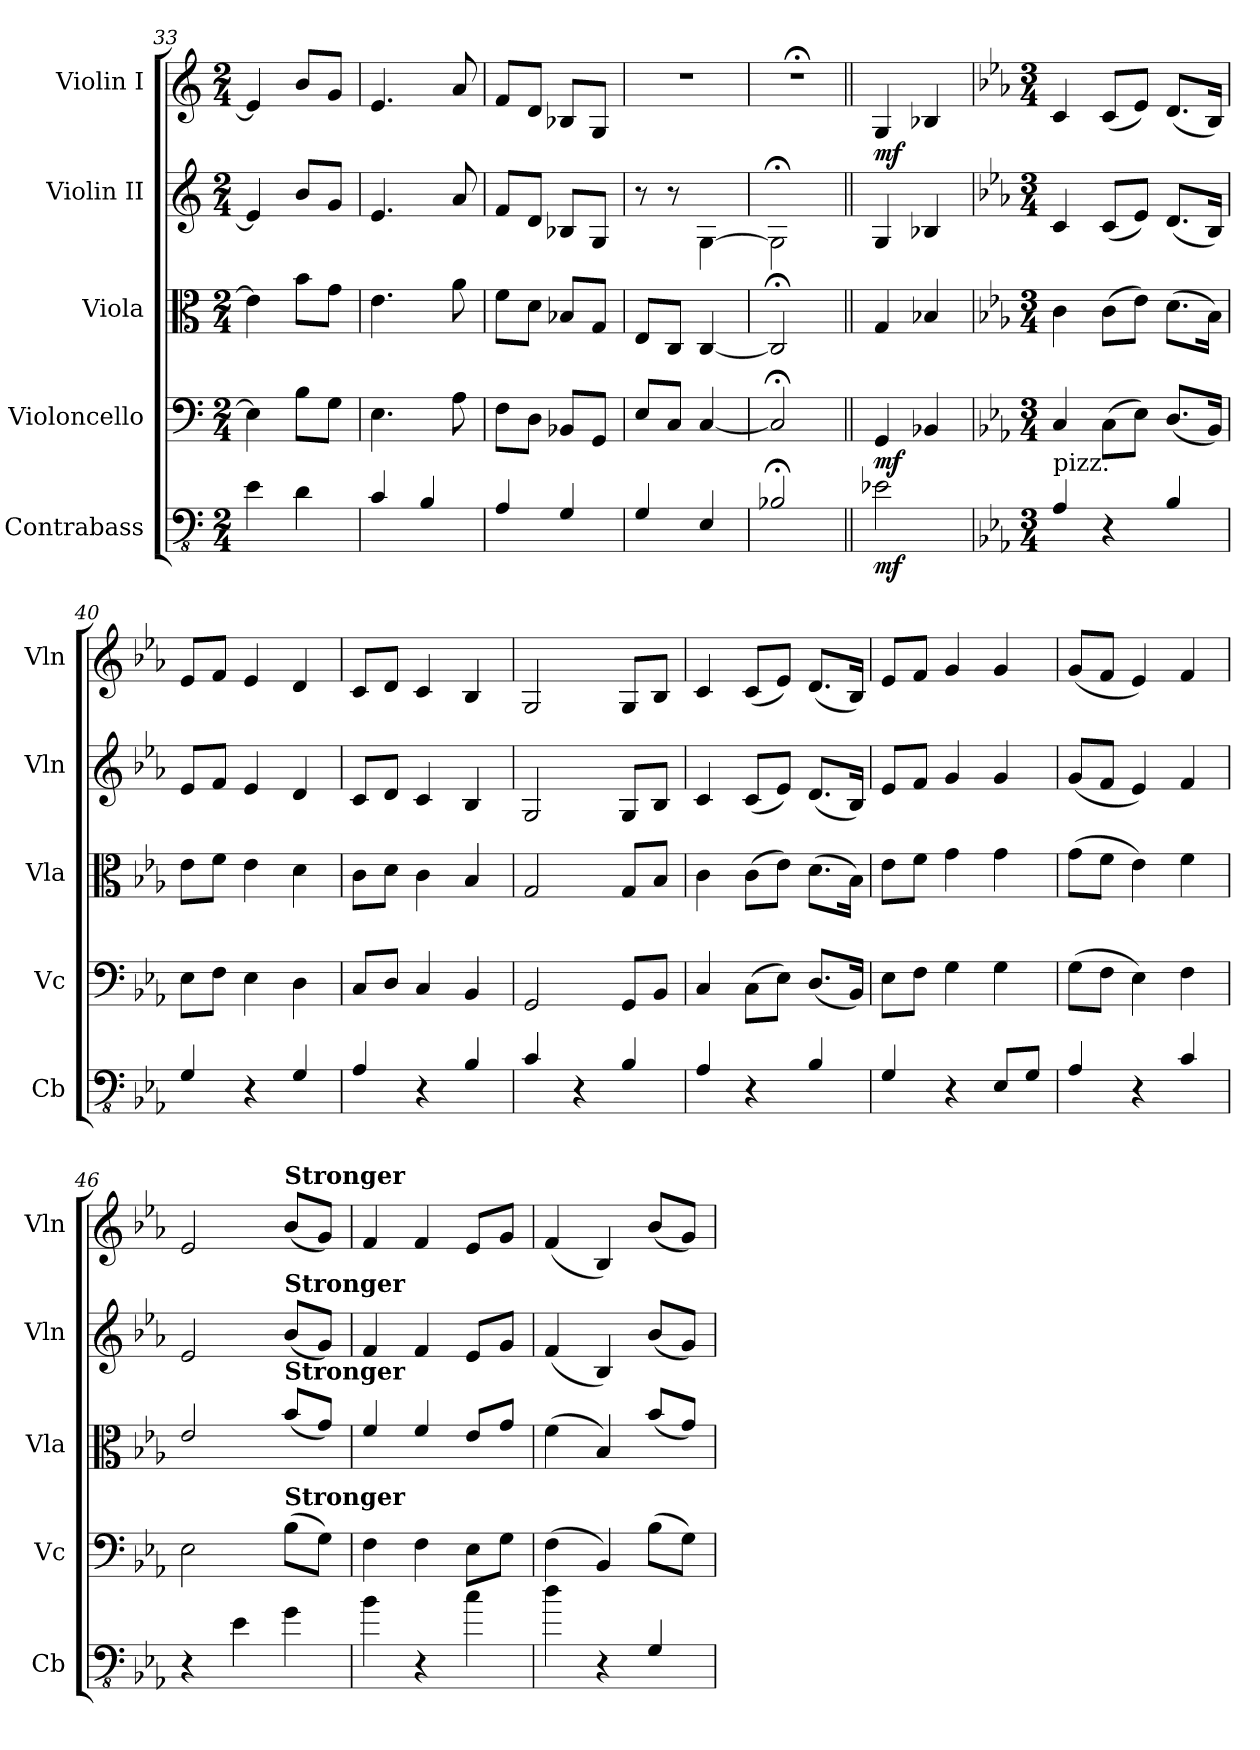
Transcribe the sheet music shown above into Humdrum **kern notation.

**kern	**dynam	**kern	**dynam	**kern	**dynam	**kern	**dynam	**kern
*part5	*part5	*part4	*part4	*part3	*part3	*part2	*part2	*part1
*staff5	*staff5	*staff4	*staff4	*staff3	*staff3	*staff2	*staff2	*staff1
*I"Contrabass	*	*I"Violoncello	*	*I"Viola	*	*I"Violin II	*	*I"Violin I
*I'Cb	*	*I'Vc	*	*I'Vla	*	*I'Vln	*	*I'Vln
*clefFv4	*	*clefF4	*	*clefC3	*	*clefG2	*	*clefG2
*ITrd7c12	*	*	*	*	*	*	*	*
*k[]	*	*k[]	*	*k[]	*	*k[]	*	*k[]
*M2/4	*	*M2/4	*	*M2/4	*	*M2/4	*	*M2/4
=33	=33	=33	=33	=33	=33	=33	=33	=33
4EE\	.	4E\]	.	4e\]	.	4e/]	.	4e/]
4DD\	.	8B\L	.	8b\L	.	8b/L	.	8b/L
.	.	8G\J	.	8g\J	.	8g/J	.	8g/J
=34	=34	=34	=34	=34	=34	=34	=34	=34
4CC/	.	4.E\	.	4.e\	.	4.e/	.	4.e/
4BBB/	.	.	.	.	.	.	.	.
.	.	8A\	.	8a\	.	8a/	.	8a/
=35	=35	=35	=35	=35	=35	=35	=35	=35
4AAA/	.	8F\L	.	8f\L	.	8f/L	.	8f/L
.	.	8D\J	.	8d\J	.	8d/J	.	8d/J
4GGG/	.	8BB-X/L	.	8B-X/L	.	8B-X/L	.	8B-X/L
.	.	8GG/J	.	8G/J	.	8G/J	.	8G/J
=36	=36	=36	=36	=36	=36	=36	=36	=36
4GGG/	.	8E/L	.	8E/L	.	8r	.	2r
.	.	8C/J	.	8C/J	.	8r	.	.
4EEE/	.	[4C/	.	[4C/	.	[4G\	.	.
=37	=37	=37	=37	=37	=37	=37	=37	=37
2BBB-X;<Z/	.	2C;<Z/]	.	2C;<Z/]	.	2G;<Z\]	.	2r;<
=38||	=38||	=38||	=38||	=38||	=38||	=38||	=38||	=38||
!	!LO:DY:b	!	!LO:DY:b	!	!LO:DY:b	!	!	!
!	!	!	!	!	!LO:DY:n=1:a	!	!LO:DY:a	!
2EE-X\	mf	4GG/	mf	4G/	mf mf	4G/	mf	4G/
.	.	4BB-X/	.	4B-X/	.	4B-X/	.	4B-X/
=39	=39	=39	=39	=39	=39	=39	=39	=39
!!LO:REH:place=s1:a:B:fs=14:t=C
*k[b-e-a-]	*	*k[b-e-a-]	*	*k[b-e-a-]	*	*k[b-e-a-]	*	*k[b-e-a-]
*M3/4	*	*M3/4	*	*M3/4	*	*M3/4	*	*M3/4
*	*	*	*	*	*	*	*	*MM70
!LO:TX:a:t=pizz.	!	!	!	!	!	!	!	!
4AAA-/	.	4C/	.	4c\	.	4c/	.	4c/
4r	.	(8C\L	.	(8c\L	.	(8c/L	.	(8c/L
.	.	8E-\J)	.	8e-\J)	.	8e-/J)	.	8e-/J)
4BBB-/	.	(8.D/L	.	(8.d\L	.	(8.d/L	.	(8.d/L
.	.	16BB-/Jk)	.	16B-\Jk)	.	16B-/Jk)	.	16B-/Jk)
!!LO:PB:g=z
=40	=40	=40	=40	=40	=40	=40	=40	=40
4GGG/	.	8E-\L	.	8e-\L	.	8e-/L	.	8e-/L
.	.	8F\J	.	8f\J	.	8f/J	.	8f/J
4r	.	4E-\	.	4e-\	.	4e-/	.	4e-/
4GGG/	.	4D\	.	4d\	.	4d/	.	4d/
=41	=41	=41	=41	=41	=41	=41	=41	=41
4AAA-/	.	8C/L	.	8c\L	.	8c/L	.	8c/L
.	.	8D/J	.	8d\J	.	8d/J	.	8d/J
4r	.	4C/	.	4c\	.	4c/	.	4c/
4BBB-/	.	4BB-/	.	4B-/	.	4B-/	.	4B-/
=42	=42	=42	=42	=42	=42	=42	=42	=42
4CC/	.	2GG/	.	2G/	.	2G/	.	2G/
4r	.	.	.	.	.	.	.	.
4BBB-/	.	8GG/L	.	8G/L	.	8G/L	.	8G/L
.	.	8BB-/J	.	8B-/J	.	8B-/J	.	8B-/J
=43	=43	=43	=43	=43	=43	=43	=43	=43
4AAA-/	.	4C/	.	4c\	.	4c/	.	4c/
4r	.	(8C\L	.	(8c\L	.	(8c/L	.	(8c/L
.	.	8E-\J)	.	8e-\J)	.	8e-/J)	.	8e-/J)
4BBB-/	.	(8.D/L	.	(8.d\L	.	(8.d/L	.	(8.d/L
.	.	16BB-/Jk)	.	16B-\Jk)	.	16B-/Jk)	.	16B-/Jk)
=44	=44	=44	=44	=44	=44	=44	=44	=44
4GGG/	.	8E-\L	.	8e-\L	.	8e-/L	.	8e-/L
.	.	8F\J	.	8f\J	.	8f/J	.	8f/J
4r	.	4G\	.	4g\	.	4g/	.	4g/
8EEE-/L	.	4G\	.	4g\	.	4g/	.	4g/
8GGG/J	.	.	.	.	.	.	.	.
=45	=45	=45	=45	=45	=45	=45	=45	=45
4AAA-/	.	(8G\L	.	(8g\L	.	(8g/L	.	(8g/L
.	.	8F\J	.	8f\J	.	8f/J	.	8f/J
4r	.	4E-\)	.	4e-\)	.	4e-/)	.	4e-/)
4CC/	.	4F\	.	4f\	.	4f/	.	4f/
=46	=46	=46	=46	=46	=46	=46	=46	=46
4r	.	2E-\	.	2e-/	.	2e-/	.	2e-/
4EE-\	.	.	.	.	.	.	.	.
!	!	!	!	!	!	!	!	!LO:TX:a:B:t=Stronger
!	!	!	!	!	!	!LO:TX:a:B:t=Stronger	!	!
!	!	!	!	!LO:TX:a:B:t=Stronger	!	!	!	!
!	!	!LO:TX:a:B:t=Stronger	!	!	!	!	!	!
4GG\	.	(8B-\L	.	(8b-/L	.	(8b-/L	.	(8b-/L
.	.	8G\J)	.	8g/J)	.	8g/J)	.	8g/J)
=47	=47	=47	=47	=47	=47	=47	=47	=47
4BB-\	.	4F\	.	4f/	.	4f/	.	4f/
4r	.	4F\	.	4f/	.	4f/	.	4f/
4C\	.	8E-\L	.	8e-/L	.	8e-/L	.	8e-/L
.	.	8G\J	.	8g/J	.	8g/J	.	8g/J
!!LO:LB:g=z
=48	=48	=48	=48	=48	=48	=48	=48	=48
4D\	.	(4F\	.	(4f\	.	(4f/	.	(4f/
4r	.	4BB-/)	.	4B-/)	.	4B-/)	.	4B-/)
4GGG/	.	(8B-\L	.	(8b-/L	.	(8b-/L	.	(8b-/L
.	.	8G\J)	.	8g/J)	.	8g/J)	.	8g/J)
=	=	=	=	=	=	=	=	=
*-	*-	*-	*-	*-	*-	*-	*-	*-
